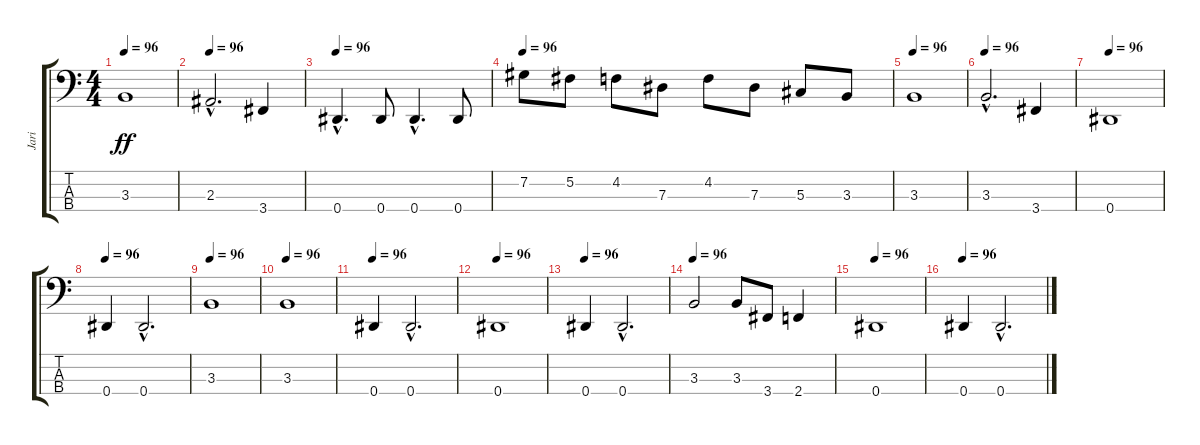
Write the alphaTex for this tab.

\track ("Jari" "Jari") {instrument electricbassfinger}
\staff {score tabs}
\tuning (Gb2 Db2 Ab1 Eb1) {hide}
\ts (4 4)
\tempo 96
\clef f4
\ks c
3.3.1{dy ff volume 16} |
\tempo 96
2.3{hac}.2{d} 3.4.4 |
\tempo 96
0.4{hac}.4{d} 0.4.8 0.4{hac}.4{d} 0.4.8 |
\tempo 96
7.2.8 5.2.8 4.2.8 7.3.8 4.2.8 7.3.8 5.3.8 3.3.8 |
\tempo 96
3.3.1 |
\tempo 96
3.3{hac}.2{d} 3.4.4 |
\tempo 96
0.4.1 |
\tempo 96
0.4.4 0.4{hac}.2{d} |
\tempo 96
3.3.1 |
\tempo 96
3.3.1 |
\tempo 96
0.4.4 0.4{hac}.2{d} |
\tempo 96
0.4.1 |
\tempo 96
0.4.4 0.4{hac}.2{d} |
\tempo 96
3.3.2 3.3.8 3.4.8 2.4.4 |
\tempo 96
0.4.1 |
\tempo 96
0.4.4 0.4{hac}.2{d}
